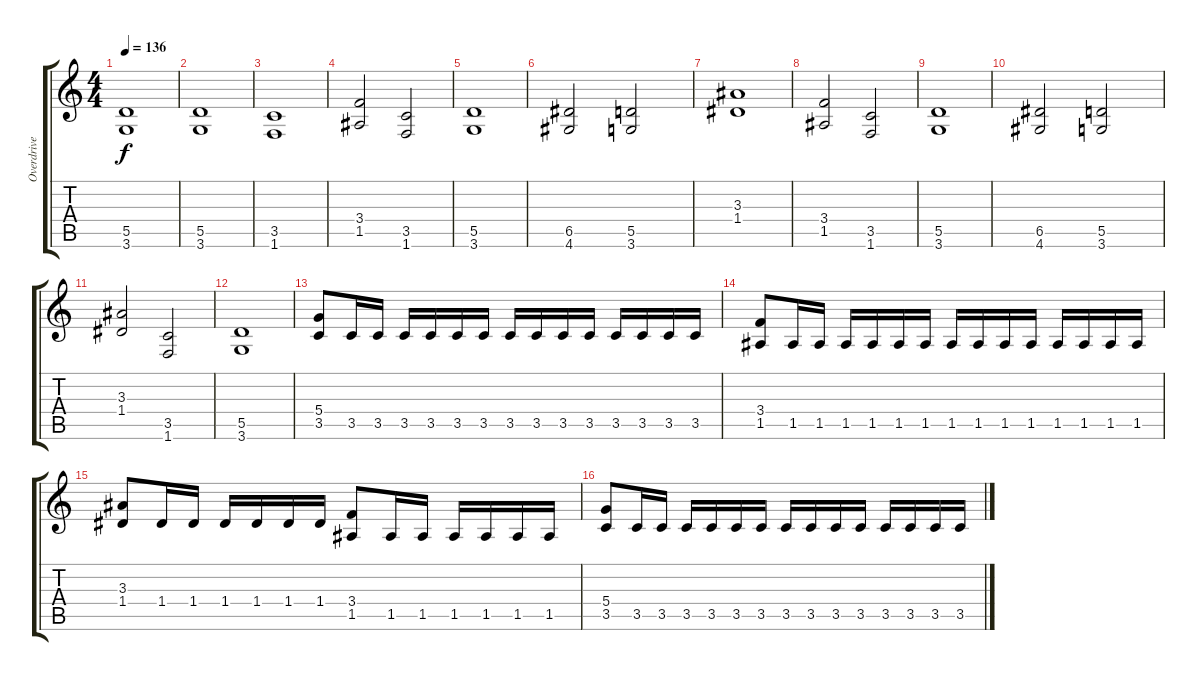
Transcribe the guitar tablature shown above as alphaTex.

\track ("Overdrive Guitar 1" "Overdrive ") {instrument distortionguitar}
\staff {score tabs}
\tuning (E4 B3 G3 D3 A2 E2) {hide}
\ts (4 4)
\tempo 136
\clef g2
\ks c
(5.5 3.6).1{dy f} |
(5.5 3.6).1 |
(3.5 1.6).1 |
(3.4 1.5).2 (3.5 1.6).2 |
(5.5 3.6).1 |
(6.5 4.6).2 (5.5 3.6).2 |
(3.3 1.4).1 |
(3.4 1.5).2 (3.5 1.6).2 |
(5.5 3.6).1 |
(6.5 4.6).2 (5.5 3.6).2 |
(3.3 1.4).2 (3.5 1.6).2 |
(5.5 3.6).1 |
(5.4 3.5).8 3.5.16 3.5.16 3.5.16 3.5.16 3.5.16 3.5.16 3.5.16 3.5.16 3.5.16 3.5.16 3.5.16 3.5.16 3.5.16 3.5.16 |
(3.4 1.5).8 1.5.16 1.5.16 1.5.16 1.5.16 1.5.16 1.5.16 1.5.16 1.5.16 1.5.16 1.5.16 1.5.16 1.5.16 1.5.16 1.5.16 |
(3.3 1.4).8 1.4.16 1.4.16 1.4.16 1.4.16 1.4.16 1.4.16 (3.4 1.5).8 1.5.16 1.5.16 1.5.16 1.5.16 1.5.16 1.5.16 |
(5.4 3.5).8 3.5.16 3.5.16 3.5.16 3.5.16 3.5.16 3.5.16 3.5.16 3.5.16 3.5.16 3.5.16 3.5.16 3.5.16 3.5.16 3.5.16
